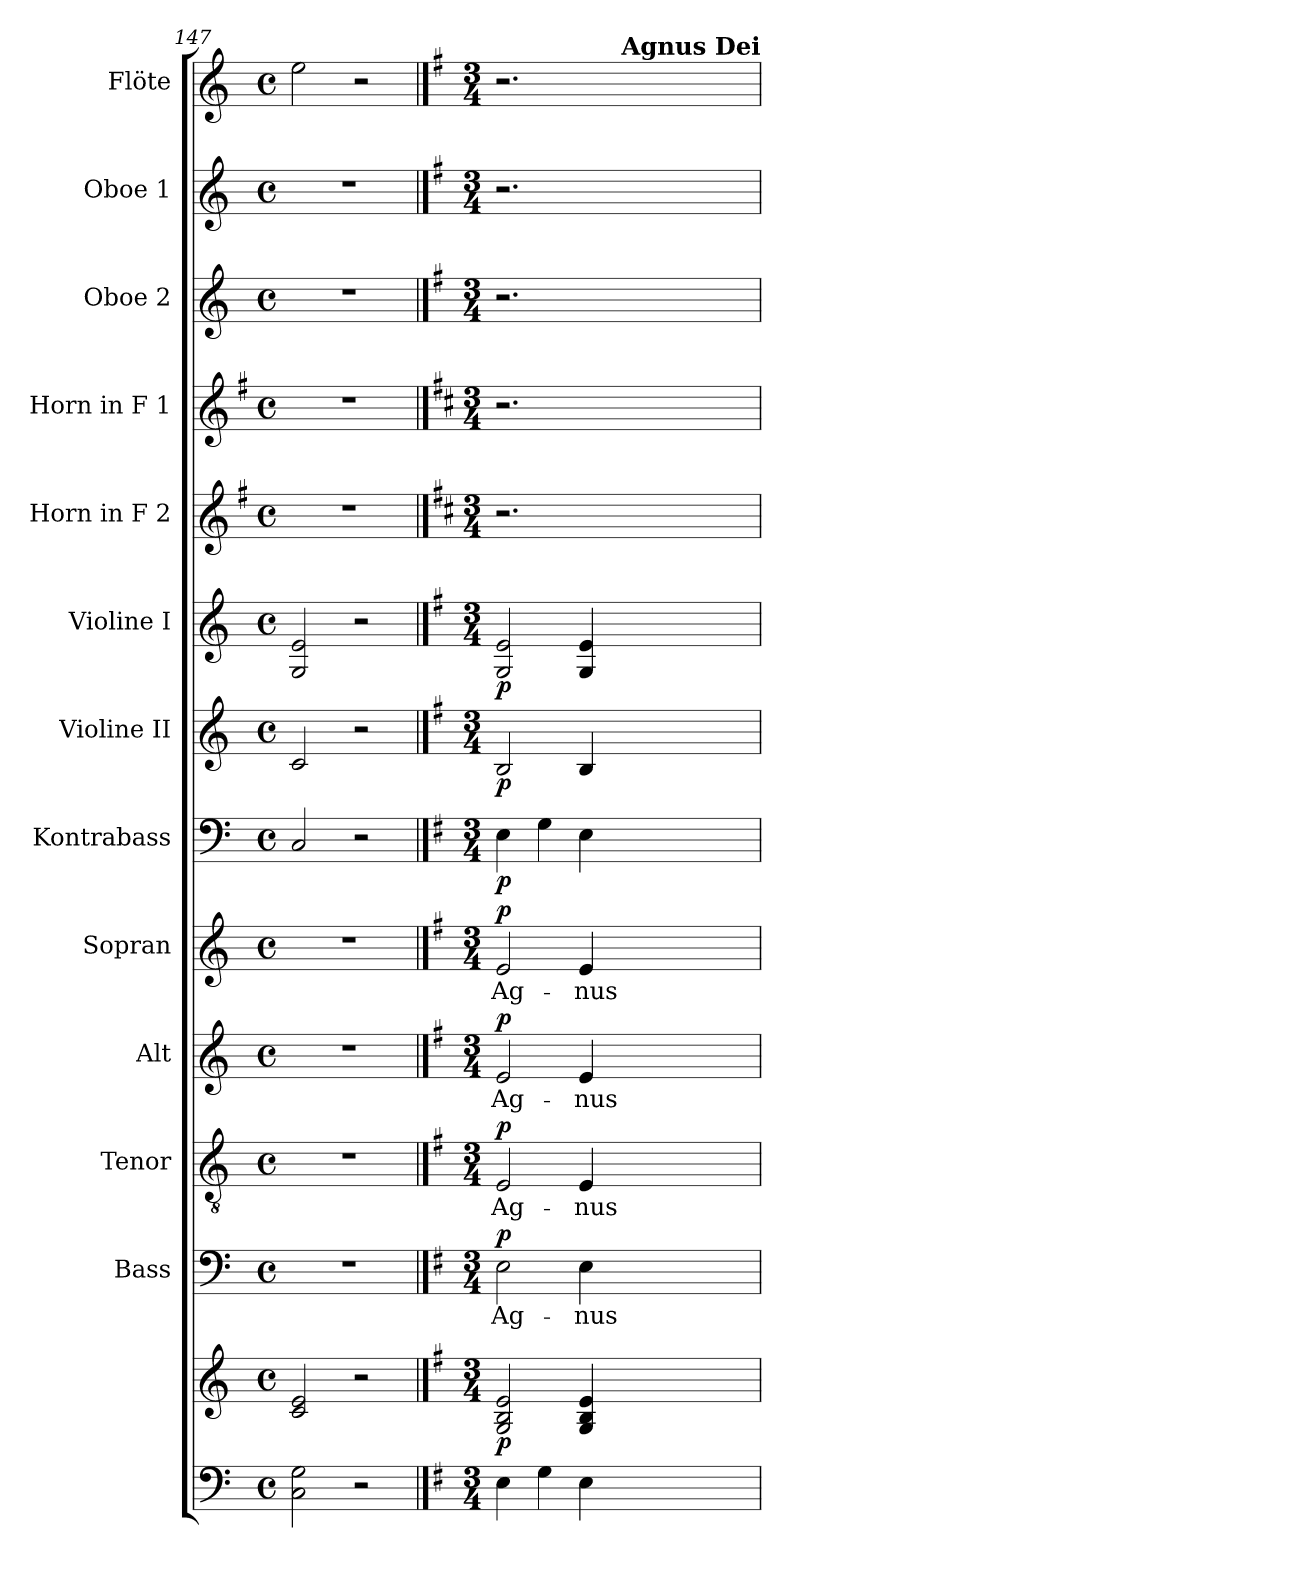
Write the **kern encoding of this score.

**kern	**kern	**dynam	**kern	**text	**dynam	**kern	**text	**dynam	**kern	**text	**dynam	**kern	**text	**dynam	**kern	**dynam	**kern	**dynam	**kern	**dynam	**kern	**kern	**kern	**kern	**kern
*part13	*part13	*part13	*part12	*part12	*part12	*part11	*part11	*part11	*part10	*part10	*part10	*part9	*part9	*part9	*part8	*part8	*part7	*part7	*part6	*part6	*part5	*part4	*part3	*part2	*part1
*staff14	*staff13	*staff13/14	*staff12	*staff12	*staff12	*staff11	*staff11	*staff11	*staff10	*staff10	*staff10	*staff9	*staff9	*staff9	*staff8	*staff8	*staff7	*staff7	*staff6	*staff6	*staff5	*staff4	*staff3	*staff2	*staff1
*	*	*	*I"Bass	*	*	*I"Tenor	*	*	*I"Alt	*	*	*I"Sopran	*	*	*I"Kontrabass	*	*I"Violine II	*	*I"Violine I	*	*I"Horn in F 2	*I"Horn in F 1	*I"Oboe 2	*I"Oboe 1	*I"Flöte
*	*	*	*I'B.	*	*	*I'T.	*	*	*I'A.	*	*	*I'S.	*	*	*I'Kb.	*	*I'Vl. II	*	*I'Vl. I	*	*	*	*I'Ob. 2	*I'Ob. 1	*I'Fl.
*clefF4	*clefG2	*	*clefF4	*	*	*clefGv2	*	*	*clefG2	*	*	*clefG2	*	*	*clefF4	*	*clefG2	*	*clefG2	*	*clefG2	*clefG2	*clefG2	*clefG2	*clefG2
*	*	*	*	*	*	*	*	*	*	*	*	*	*	*	*ITrd7c12	*	*	*	*	*	*ITrd4c7	*ITrd4c7	*	*	*
*k[]	*k[]	*	*k[]	*	*	*k[]	*	*	*k[]	*	*	*k[]	*	*	*k[]	*	*k[]	*	*k[]	*	*k[]	*k[]	*k[]	*k[]	*k[]
*C:	*C:	*	*C:	*	*	*C:	*	*	*C:	*	*	*C:	*	*	*C:	*	*C:	*	*C:	*	*C:	*C:	*C:	*C:	*C:
*M4/4	*M4/4	*	*M4/4	*	*	*M4/4	*	*	*M4/4	*	*	*M4/4	*	*	*M4/4	*	*M4/4	*	*M4/4	*	*M4/4	*M4/4	*M4/4	*M4/4	*M4/4
*met(c)	*met(c)	*	*met(c)	*	*	*met(c)	*	*	*met(c)	*	*	*met(c)	*	*	*met(c)	*	*met(c)	*	*met(c)	*	*met(c)	*met(c)	*met(c)	*met(c)	*met(c)
=147	=147	=147	=147	=147	=147	=147	=147	=147	=147	=147	=147	=147	=147	=147	=147	=147	=147	=147	=147	=147	=147	=147	=147	=147	=147
2C\ 2G\	2c/ 2e/	.	1r	.	.	1r	.	.	1r	.	.	1r	.	.	2CC/	.	2c/	.	2G/ 2e/	.	1r	1r	1r	1r	2ee\
2r	2r	.	.	.	.	.	.	.	.	.	.	.	.	.	2r	.	2r	.	2r	.	.	.	.	.	2r
!!LO:PB:g=z
==148	==148	==148	==148	==148	==148	==148	==148	==148	==148	==148	==148	==148	==148	==148	==148	==148	==148	==148	==148	==148	==148	==148	==148	==148	==148
*k[f#]	*k[f#]	*	*k[f#]	*	*	*k[f#]	*	*	*k[f#]	*	*	*k[f#]	*	*	*k[f#]	*	*k[f#]	*	*k[f#]	*	*k[f#]	*k[f#]	*k[f#]	*k[f#]	*k[f#]
*G:	*G:	*	*G:	*	*	*G:	*	*	*G:	*	*	*G:	*	*	*G:	*	*G:	*	*G:	*	*G:	*G:	*G:	*G:	*G:
*M3/4	*M3/4	*	*M3/4	*	*	*M3/4	*	*	*M3/4	*	*	*M3/4	*	*	*M3/4	*	*M3/4	*	*M3/4	*	*M3/4	*M3/4	*M3/4	*M3/4	*M3/4
!	!	!LO:DY:b	!	!LO:LY:b	!LO:DY:a	!	!LO:LY:b	!LO:DY:a	!	!LO:LY:b	!LO:DY:a	!	!LO:LY:b	!LO:DY:a	!	!LO:DY:b	!	!LO:DY:b	!	!LO:DY:b	!	!	!	!	!
4E\	2G/ 2B/ 2e/	p	2E\	Ag-	p	2E/	Ag-	p	2e/	Ag-	p	2e/	Ag-	p	4EE\	p	2B/	p	2G/ 2e/	p	2.r	2.r	2.r	2.r	2.r
4G\	.	.	.	.	.	.	.	.	.	.	.	.	.	.	4GG\	.	.	.	.	.	.	.	.	.	.
!	!	!	!	!LO:LY:b	!	!	!LO:LY:b	!	!	!LO:LY:b	!	!	!LO:LY:b	!	!	!	!	!	!	!	!	!	!	!	!
4E\	4G/ 4B/ 4e/	.	4E\	-nus	.	4E/	-nus	.	4e/	-nus	.	4e/	-nus	.	4EE\	.	4B/	.	4G/ 4e/	.	.	.	.	.	.
1...ryy	1...ryy	.	1...ryy	.	.	1...ryy	.	.	1...ryy	.	.	1...ryy	.	.	1...ryy	.	1...ryy	.	1...ryy	.	1...ryy	1...ryy	1...ryy	1...ryy	1...ryy
!	!	!	!	!	!	!	!	!	!	!	!	!	!	!	!	!	!	!	!	!	!	!	!	!	!LO:TX:a:B:t=Agnus Dei
=	=	=	=	=	=	=	=	=	=	=	=	=	=	=	=	=	=	=	=	=	=	=	=	=	=
*-	*-	*-	*-	*-	*-	*-	*-	*-	*-	*-	*-	*-	*-	*-	*-	*-	*-	*-	*-	*-	*-	*-	*-	*-	*-
